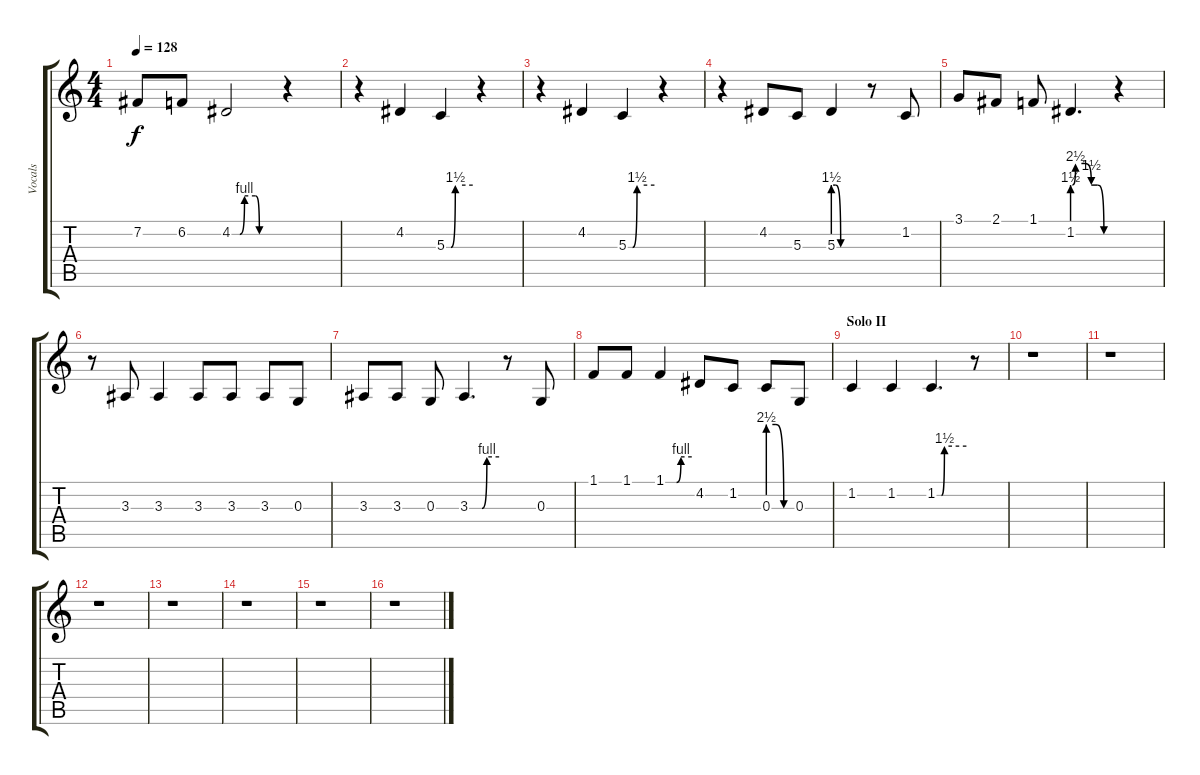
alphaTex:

\track ("Vocals" "Vocals") {instrument lead8bassandlead}
\staff {score tabs}
\tuning (E4 B3 G3 D3 A2 E2) {hide}
\ts (4 4)
\tempo 128
\clef g2
\ks c
7.2.8{dy f} 6.2.8 4.2{be (custom 0 0 10 0 16 4 30 4 35 0 60 0)}.2 r.4 |
r.4 4.2.4 5.3{be (custom 0 0 10 0 20 6 60 6)}.4 r.4 |
r.4 4.2.4 5.3{be (custom 0 0 10 0 20 6 60 6)}.4 r.4 |
r.4 4.2.8 5.3.8 5.3{be (custom 0 6 5 6 15 0 60 0)}.4 r.8 1.2.8 |
3.1.8 2.1.8 1.1.8 1.2{be (custom 0 6 5 10 20 10 30 6 40 6 50 0 60 0)}.4{d} r.4 |
r.8 3.3.8 3.3.4 3.3.8 3.3.8 3.3.8 0.3.8 |
3.3.8 3.3.8 0.3.8 3.3{be (custom 0 0 25 0 35 4 60 4)}.4{d} r.8 0.3.8 |
1.1.8 1.1.8 1.1{be (custom 0 0 25 0 35 4 60 4)}.4 4.2.8 1.2.8 0.3{be (custom 0 10 20 10 40 0 60 0)}.8 0.3.8 |
\section ("" "Solo II")
1.2.4 1.2.4 1.2{be (custom 0 0 9 0 15 6 60 6)}.4{d} r.8 |
r.1 |
r.1 |
r.1 |
r.1 |
r.1 |
r.1 |
r.1
